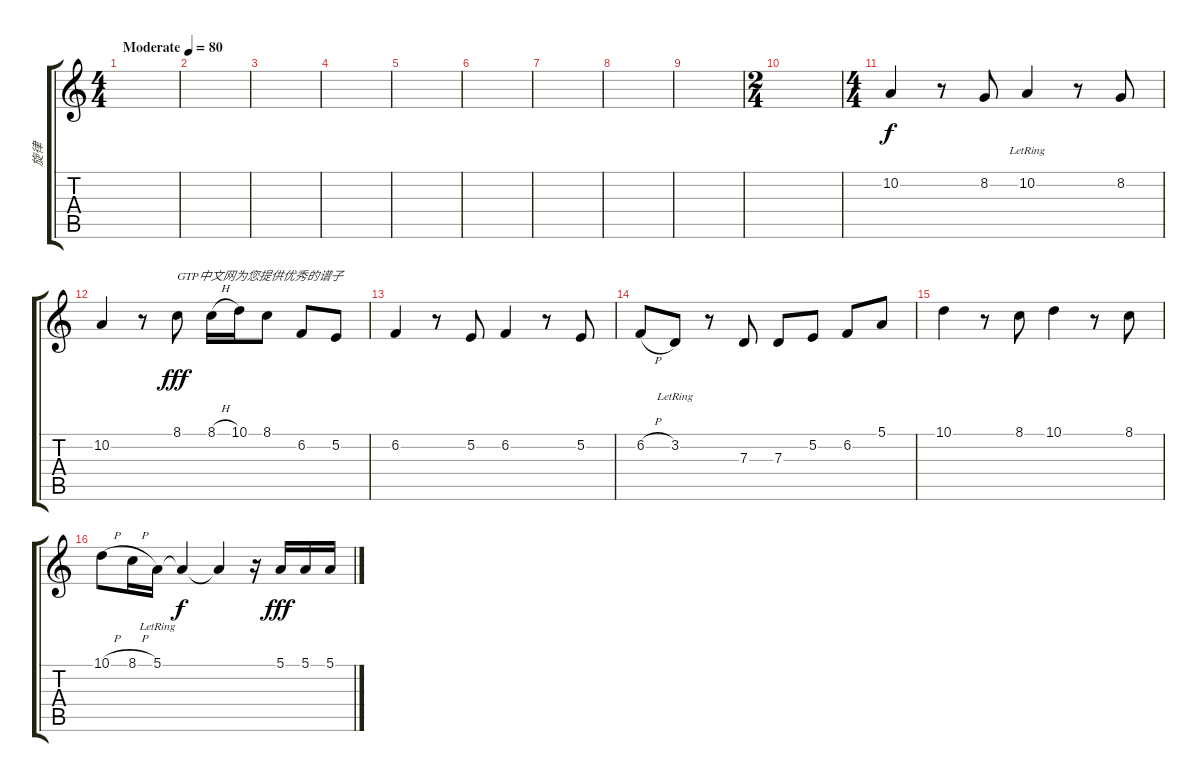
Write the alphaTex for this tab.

\track ("旋律" "旋律") {instrument electricgrandpiano}
\staff {score tabs}
\tuning (E4 B3 G3 D3 A2 E2) {hide}
\ts (4 4)
\tempo (80 "Moderate")
\clef g2
\ks c
|
|
|
|
|
|
|
|
|
\ts (2 4)
|
\ts (4 4)
10.2.4 r.8 8.2.8 10.2{lr}.4 r.8 8.2.8 |
10.2.4{dy f} r.8 8.1.8{txt "GTP中文网为您提供优秀的谱子" dy fff} 8.1{h}.16 10.1.16 8.1.8 6.2.8 5.2.8 |
6.2.4 r.8 5.2.8 6.2.4 r.8 5.2.8 |
6.2{h}.8 3.2{lr}.8 r.8 7.3.8 7.3.8 5.2.8 6.2.8 5.1.8 |
10.1.4 r.8 8.1.8 10.1.4 r.8 8.1.8 |
10.1{h}.8 8.1{h}.16 5.1{lr}.16 5.1{t}.4{dy f} 5.1{t}.4 r.16 5.1.16{dy fff} 5.1.16 5.1.16
